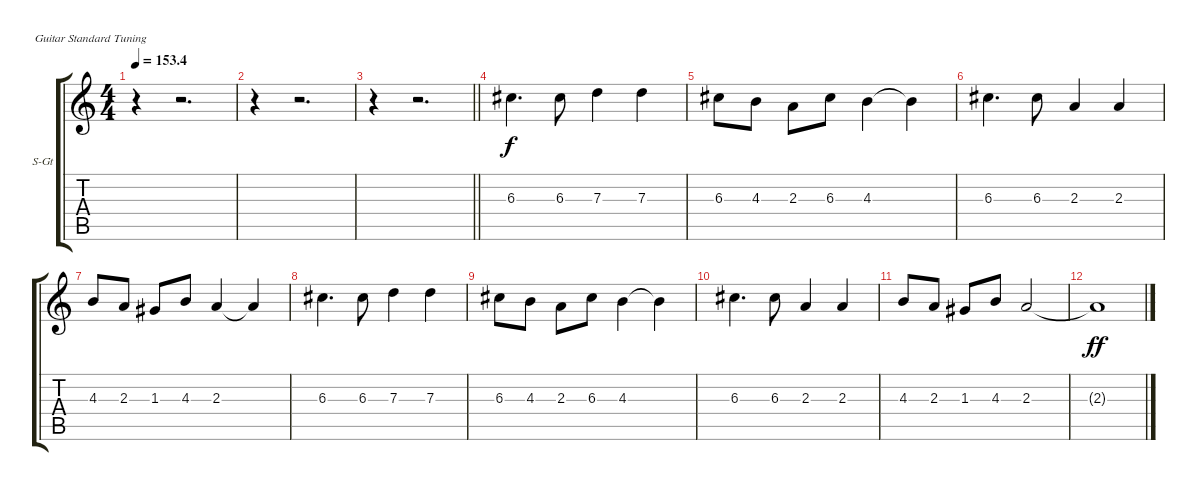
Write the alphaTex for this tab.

\bracketExtendMode groupsimilarinstruments
\firstSystemTrackNameOrientation horizontal
\otherSystemsTrackNameOrientation horizontal
\track ("trumpet" "S-Gt") {instrument tuba}
\staff {score tabs}
\tuning (E4 B3 G3 D3 A2 E2)
\displaytranspose 12
\ts (4 4)
\tempo
153.4
\accidentals auto
\clef g2
\ottava regular
\simile none
\ks c
r.4{dy f} r.2{d} |
r.4 r.2{d} |
\barLineRight lightlight
r.4 r.2{d} |
6.3.4{d} 6.3.8 7.3.4 7.3.4 |
6.3.8 4.3.8 2.3.8 6.3.8 4.3.4 4.3{t}.4 |
6.3.4{d} 6.3.8 2.3.4 2.3.4 |
4.3.8 2.3.8 1.3.8 4.3.8 2.3.4 2.3{t}.4 |
6.3.4{d} 6.3.8 7.3.4 7.3.4 |
6.3.8 4.3.8 2.3.8 6.3.8 4.3.4 4.3{t}.4 |
6.3.4{d} 6.3.8 2.3.4 2.3.4 |
4.3.8 2.3.8 1.3.8 4.3.8 2.3.2 |
2.3{t}.1{dy ff}
